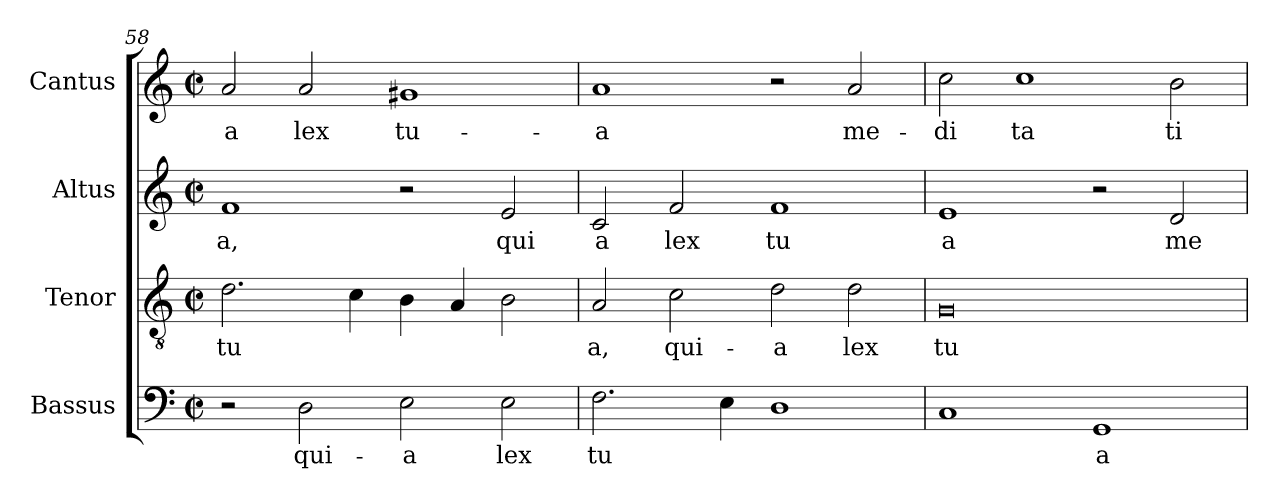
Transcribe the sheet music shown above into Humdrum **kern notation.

**kern	**text	**kern	**text	**kern	**text	**kern	**text
*part4	*part4	*part3	*part3	*part2	*part2	*part1	*part1
*staff4	*staff4	*staff3	*staff3	*staff2	*staff2	*staff1	*staff1
*I"Bassus	*	*I"Tenor	*	*I"Altus	*	*I"Cantus	*
*clefF4	*	*clefGv2	*	*clefG2	*	*clefG2	*
*k[]	*	*k[]	*	*k[]	*	*k[]	*
*C:	*	*C:	*	*C:	*	*C:	*
*M2/2	*	*M2/2	*	*M2/2	*	*M2/2	*
*met(c|)	*	*met(c|)	*	*met(c|)	*	*met(c|)	*
=58	=58	=58	=58	=58	=58	=58	=58
!	!	!	!LO:LY:b:cj	!	!LO:LY:b:cj	!	!LO:LY:b:cj
2r	.	2.d\	tu-	1f	a,	2a/	-a
!	!LO:LY:b:cj	!	!	!	!	!	!LO:LY:b:cj
2D\	qui-	.	.	.	.	2a/	lex
!	!	!	!LO:LY:b:cj	!	!	!	!
.	.	4c\	--	.	.	.	.
!	!LO:LY:b:cj	!	!LO:LY:b:cj	!	!	!	!LO:LY:b:cj
2E\	-a	4B\	--	2r	.	1g#X	tu-
!	!	!	!LO:LY:b:cj	!	!	!	!
.	.	4A/	--	.	.	.	.
!	!LO:LY:b:cj	!	!LO:LY:b:cj	!	!LO:LY:b:cj	!	!
2E\	lex	2B\	--	2e/	qui	.	.
=59	=59	=59	=59	=59	=59	=59	=59
!	!LO:LY:b:cj	!	!LO:LY:b:cj	!	!LO:LY:b:cj	!	!LO:LY:b:cj
2.F\	tu-	2A/	-a,	2c/	a	1a	-a
!	!	!	!LO:LY:b:cj	!	!LO:LY:b:cj	!	!
.	.	2c\	qui-	2f/	lex	.	.
!	!LO:LY:b:cj	!	!	!	!	!	!
4E\	--	.	.	.	.	.	.
!	!LO:LY:b:cj	!	!LO:LY:b:cj	!	!LO:LY:b:cj	!	!
1D	--	2d\	-a	1f	tu	2r	.
!	!	!	!LO:LY:b:cj	!	!	!	!LO:LY:b:cj
.	.	2d\	lex	.	.	2a/	me-
!!LO:LB:g=z
=60	=60	=60	=60	=60	=60	=60	=60
!	!LO:LY:b:cj	!	!LO:LY:b:cj	!	!LO:LY:b:cj	!	!LO:LY:b:cj
1C	--	0G	tu-	1e	a	2cc\	-di
!	!	!	!	!	!	!	!LO:LY:b:cj
.	.	.	.	.	.	1cc	ta
!	!LO:LY:b:cj	!	!	!	!	!	!
1GG	-a	.	.	2r	.	.	.
!	!	!	!	!	!LO:LY:b:cj	!	!LO:LY:b:cj
.	.	.	.	2d/	me	2b\	ti
=	=	=	=	=	=	=	=
*-	*-	*-	*-	*-	*-	*-	*-
